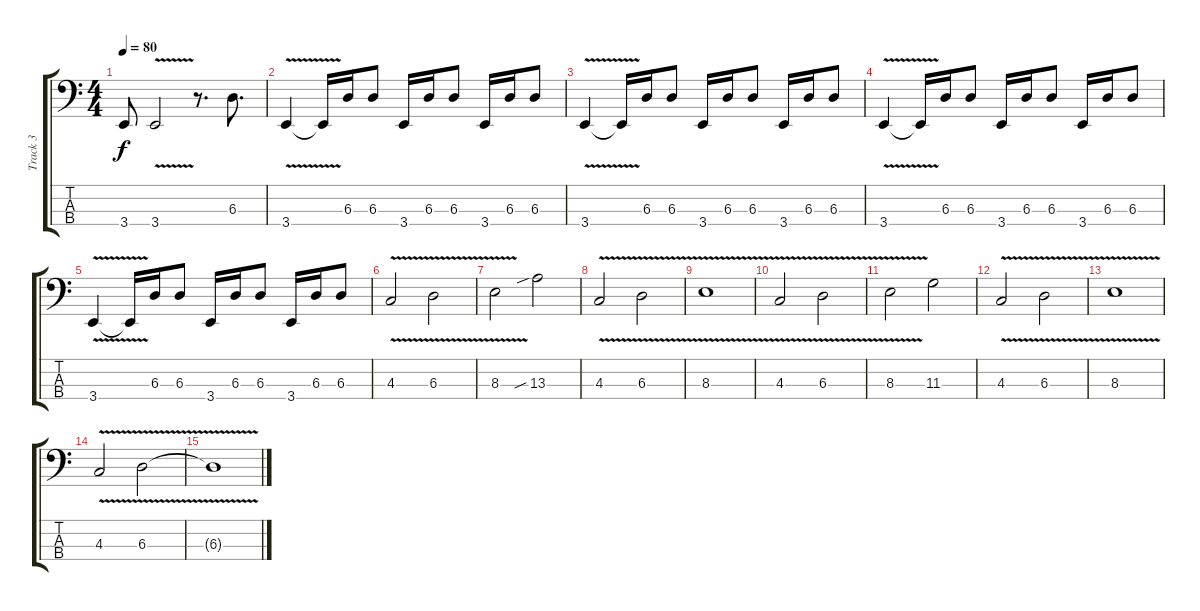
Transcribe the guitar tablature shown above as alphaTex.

\track ("Track 3" "Track 3") {instrument electricbasspick}
\staff {score tabs}
\tuning (Gb2 Db2 Ab1 Db1) {hide}
\ts (4 4)
\tempo 80
\clef f4
\ks c
3.4.8{dy f} 3.4{v}.2 r.8{d} 6.3.8{d} |
3.4{v}.4 3.4{t}.16 6.3.16 6.3.8 3.4.16 6.3.16 6.3.8 3.4.16 6.3.16 6.3.8 |
3.4{v}.4 3.4{t}.16 6.3.16 6.3.8 3.4.16 6.3.16 6.3.8 3.4.16 6.3.16 6.3.8 |
3.4{v}.4 3.4{t}.16 6.3.16 6.3.8 3.4.16 6.3.16 6.3.8 3.4.16 6.3.16 6.3.8 |
3.4{v}.4 3.4{t}.16 6.3.16 6.3.8 3.4.16 6.3.16 6.3.8 3.4.16 6.3.16 6.3.8 |
4.3{v}.2 6.3{v}.2 |
8.3{v}.2 13.3{sib}.2 |
4.3{v}.2 6.3{v}.2 |
8.3{v}.1 |
4.3{v}.2 6.3{v}.2 |
8.3{v}.2 11.3.2 |
4.3{v}.2 6.3{v}.2 |
8.3{v}.1 |
4.3{v}.2 6.3{v}.2 |
6.3{t}.1
